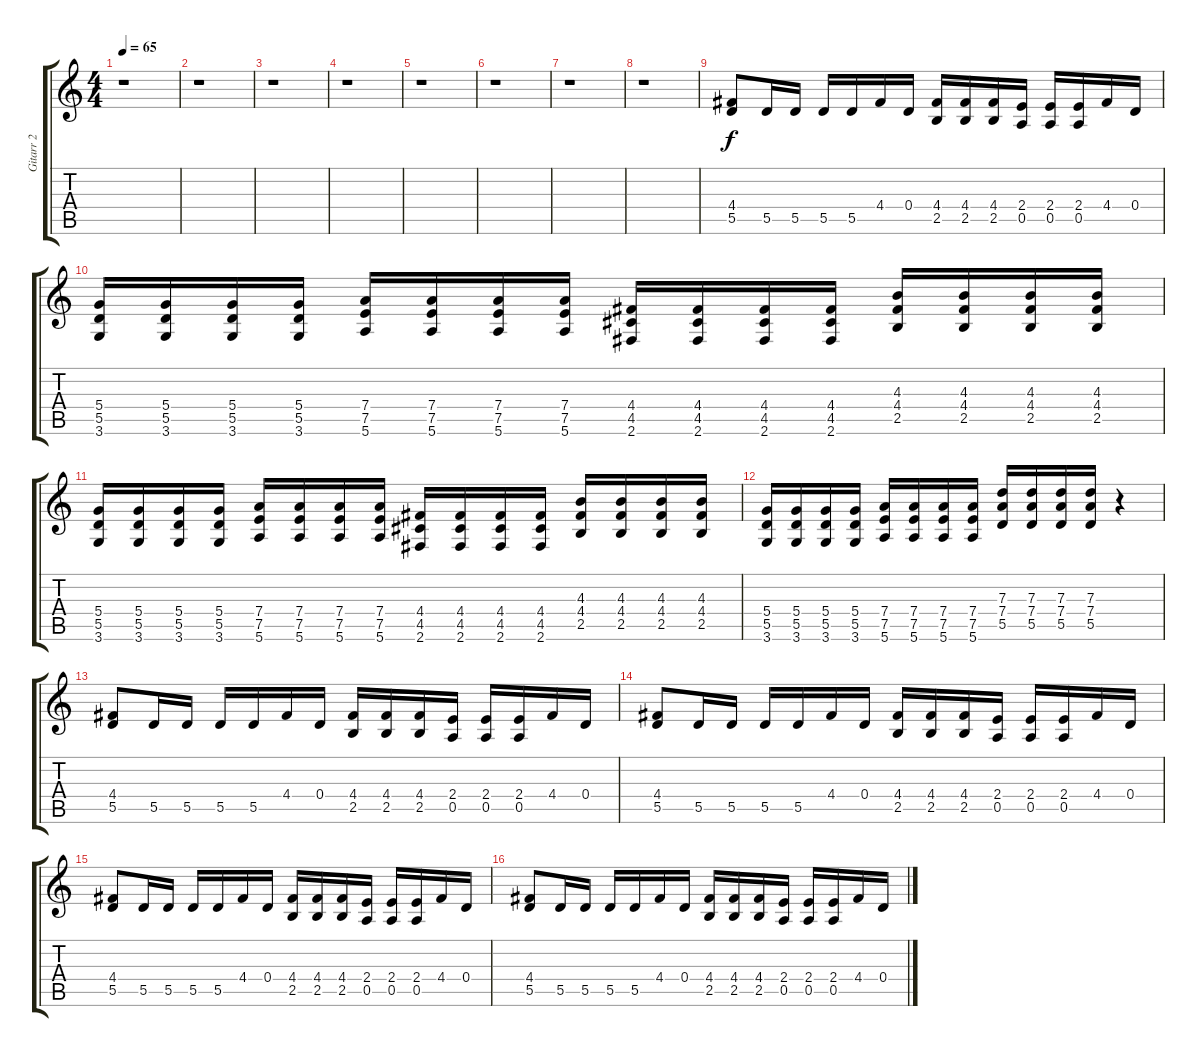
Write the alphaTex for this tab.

\track ("Gitarr 2" "Gitarr 2") {instrument distortionguitar}
\staff {score tabs}
\tuning (E4 B3 G3 D3 A2 E2) {hide}
\ts (4 4)
\tempo 65
\clef g2
\ks c
r.1{dy f instrument distortionguitar} |
r.1 |
r.1 |
r.1 |
r.1 |
r.1 |
r.1 |
r.1 |
(4.4 5.5).8 5.5.16{instrument electricguitarmuted} 5.5.16 5.5.16 5.5.16 4.4.16{instrument distortionguitar} 0.4.16 (4.4 2.5).16{instrument electricguitarmuted} (4.4 2.5).16 (4.4 2.5).16 (2.4 0.5).16 (2.4 0.5).16 (2.4 0.5).16 4.4.16{instrument distortionguitar} 0.4.16 |
(5.4 5.5 3.6).16 (5.4 5.5 3.6).16 (5.4 5.5 3.6).16 (5.4 5.5 3.6).16 (7.4 7.5 5.6).16 (7.4 7.5 5.6).16 (7.4 7.5 5.6).16 (7.4 7.5 5.6).16 (4.4 4.5 2.6).16 (4.4 4.5 2.6).16 (4.4 4.5 2.6).16 (4.4 4.5 2.6).16 (4.3 4.4 2.5).16 (4.3 4.4 2.5).16 (4.3 4.4 2.5).16 (4.3 4.4 2.5).16 |
(5.4 5.5 3.6).16 (5.4 5.5 3.6).16 (5.4 5.5 3.6).16 (5.4 5.5 3.6).16 (7.4 7.5 5.6).16 (7.4 7.5 5.6).16 (7.4 7.5 5.6).16 (7.4 7.5 5.6).16 (4.4 4.5 2.6).16 (4.4 4.5 2.6).16 (4.4 4.5 2.6).16 (4.4 4.5 2.6).16 (4.3 4.4 2.5).16 (4.3 4.4 2.5).16 (4.3 4.4 2.5).16 (4.3 4.4 2.5).16 |
(5.4 5.5 3.6).16 (5.4 5.5 3.6).16 (5.4 5.5 3.6).16 (5.4 5.5 3.6).16 (7.4 7.5 5.6).16 (7.4 7.5 5.6).16 (7.4 7.5 5.6).16 (7.4 7.5 5.6).16 (7.3 7.4 5.5).16 (7.3 7.4 5.5).16 (7.3 7.4 5.5).16 (7.3 7.4 5.5).16 r.4 |
(4.4 5.5).8 5.5.16{instrument electricguitarmuted} 5.5.16 5.5.16 5.5.16 4.4.16{instrument distortionguitar} 0.4.16 (4.4 2.5).16{instrument electricguitarmuted} (4.4 2.5).16 (4.4 2.5).16 (2.4 0.5).16 (2.4 0.5).16 (2.4 0.5).16 4.4.16{instrument distortionguitar} 0.4.16 |
(4.4 5.5).8 5.5.16{instrument electricguitarmuted} 5.5.16 5.5.16 5.5.16 4.4.16{instrument distortionguitar} 0.4.16 (4.4 2.5).16{instrument electricguitarmuted} (4.4 2.5).16 (4.4 2.5).16 (2.4 0.5).16 (2.4 0.5).16 (2.4 0.5).16 4.4.16{instrument distortionguitar} 0.4.16 |
(4.4 5.5).8 5.5.16{instrument electricguitarmuted} 5.5.16 5.5.16 5.5.16 4.4.16{instrument distortionguitar} 0.4.16 (4.4 2.5).16{instrument electricguitarmuted} (4.4 2.5).16 (4.4 2.5).16 (2.4 0.5).16 (2.4 0.5).16 (2.4 0.5).16 4.4.16{instrument distortionguitar} 0.4.16 |
(4.4 5.5).8 5.5.16{instrument electricguitarmuted} 5.5.16 5.5.16 5.5.16 4.4.16{instrument distortionguitar} 0.4.16 (4.4 2.5).16{instrument electricguitarmuted} (4.4 2.5).16 (4.4 2.5).16 (2.4 0.5).16 (2.4 0.5).16 (2.4 0.5).16 4.4.16{instrument distortionguitar} 0.4.16
